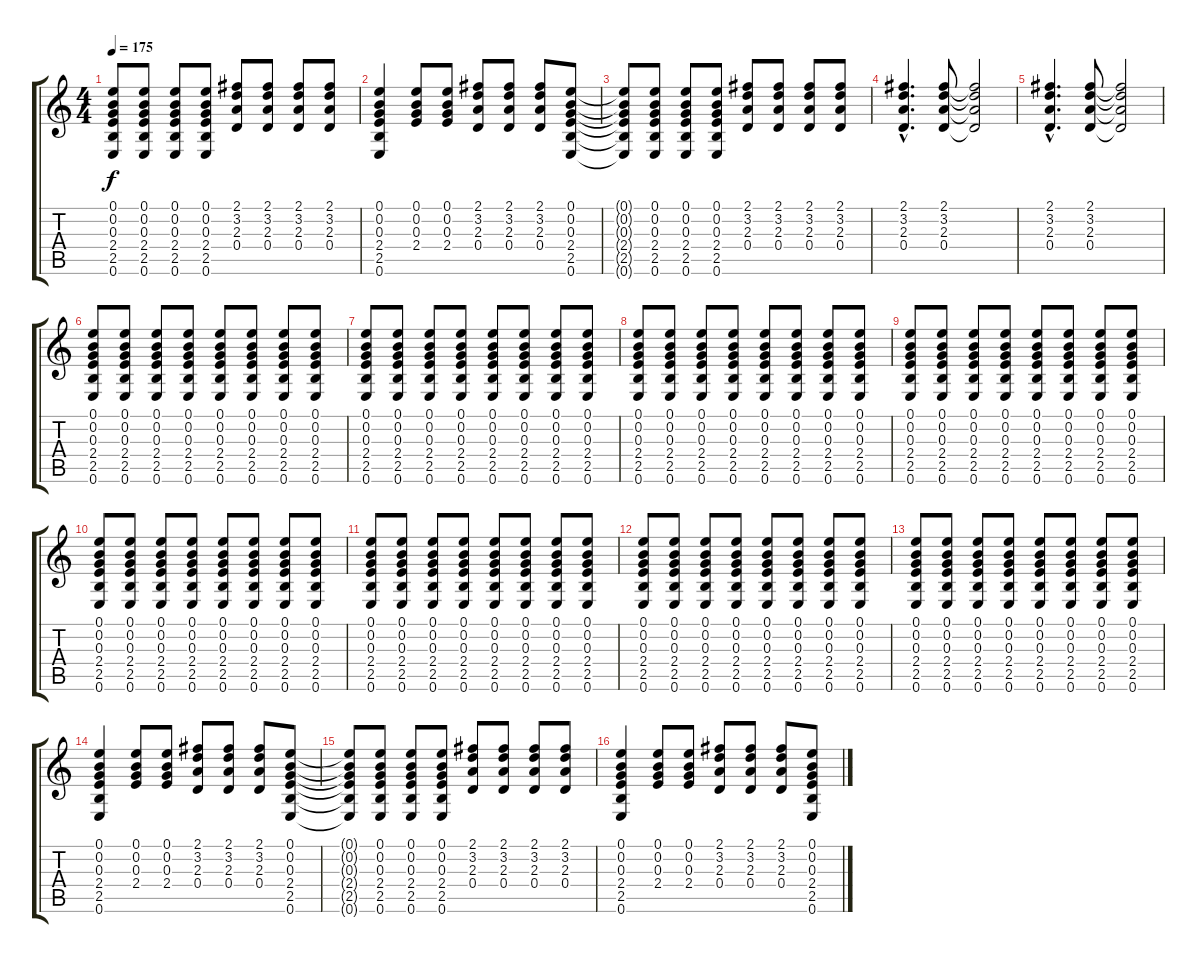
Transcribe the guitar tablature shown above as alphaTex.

\track "" {instrument electricguitarmuted}
\staff {score tabs}
\tuning (E4 B3 G3 D3 A2 E2) {hide}
\ts (4 4)
\tempo 175
\clef g2
\ks c
(0.1{t} 0.2{t} 0.3{t} 2.4{t} 2.5{t} 0.6{t}).8{dy f} (0.1 0.2 0.3 2.4 2.5 0.6).8 (0.1 0.2 0.3 2.4 2.5 0.6).8 (0.1 0.2 0.3 2.4 2.5 0.6).8 (2.1 3.2 2.3 0.4).8 (2.1 3.2 2.3 0.4).8 (2.1 3.2 2.3 0.4).8 (2.1 3.2 2.3 0.4).8 |
(0.1 0.2 0.3 2.4 2.5 0.6).4 (0.1 0.2 0.3 2.4).8 (0.1 0.2 0.3 2.4).8 (2.1 3.2 2.3 0.4).8 (2.1 3.2 2.3 0.4).8 (2.1 3.2 2.3 0.4).8 (0.1 0.2 0.3 2.4 2.5 0.6).8 |
(0.1{t} 0.2{t} 0.3{t} 2.4{t} 2.5{t} 0.6{t}).8 (0.1 0.2 0.3 2.4 2.5 0.6).8 (0.1 0.2 0.3 2.4 2.5 0.6).8 (0.1 0.2 0.3 2.4 2.5 0.6).8 (2.1 3.2 2.3 0.4).8 (2.1 3.2 2.3 0.4).8 (2.1 3.2 2.3 0.4).8 (2.1 3.2 2.3 0.4).8 |
(2.1{hac} 3.2{hac} 2.3{hac} 0.4{hac}).4{d} (2.1 3.2 2.3 0.4).8 (2.1{t} 3.2{t} 2.3{t} 0.4{t}).2 |
(2.1{hac} 3.2{hac} 2.3{hac} 0.4{hac}).4{d} (2.1 3.2 2.3 0.4).8 (2.1{t} 3.2{t} 2.3{t} 0.4{t}).2 |
(0.1 0.2 0.3 2.4 2.5 0.6).8 (0.1 0.2 0.3 2.4 2.5 0.6).8 (0.1 0.2 0.3 2.4 2.5 0.6).8 (0.1 0.2 0.3 2.4 2.5 0.6).8 (0.1 0.2 0.3 2.4 2.5 0.6).8 (0.1 0.2 0.3 2.4 2.5 0.6).8 (0.1 0.2 0.3 2.4 2.5 0.6).8 (0.1 0.2 0.3 2.4 2.5 0.6).8 |
(0.1 0.2 0.3 2.4 2.5 0.6).8 (0.1 0.2 0.3 2.4 2.5 0.6).8 (0.1 0.2 0.3 2.4 2.5 0.6).8 (0.1 0.2 0.3 2.4 2.5 0.6).8 (0.1 0.2 0.3 2.4 2.5 0.6).8 (0.1 0.2 0.3 2.4 2.5 0.6).8 (0.1 0.2 0.3 2.4 2.5 0.6).8 (0.1 0.2 0.3 2.4 2.5 0.6).8 |
(0.1 0.2 0.3 2.4 2.5 0.6).8 (0.1 0.2 0.3 2.4 2.5 0.6).8 (0.1 0.2 0.3 2.4 2.5 0.6).8 (0.1 0.2 0.3 2.4 2.5 0.6).8 (0.1 0.2 0.3 2.4 2.5 0.6).8 (0.1 0.2 0.3 2.4 2.5 0.6).8 (0.1 0.2 0.3 2.4 2.5 0.6).8 (0.1 0.2 0.3 2.4 2.5 0.6).8 |
(0.1 0.2 0.3 2.4 2.5 0.6).8 (0.1 0.2 0.3 2.4 2.5 0.6).8 (0.1 0.2 0.3 2.4 2.5 0.6).8 (0.1 0.2 0.3 2.4 2.5 0.6).8 (0.1 0.2 0.3 2.4 2.5 0.6).8 (0.1 0.2 0.3 2.4 2.5 0.6).8 (0.1 0.2 0.3 2.4 2.5 0.6).8 (0.1 0.2 0.3 2.4 2.5 0.6).8 |
(0.1 0.2 0.3 2.4 2.5 0.6).8 (0.1 0.2 0.3 2.4 2.5 0.6).8 (0.1 0.2 0.3 2.4 2.5 0.6).8 (0.1 0.2 0.3 2.4 2.5 0.6).8 (0.1 0.2 0.3 2.4 2.5 0.6).8 (0.1 0.2 0.3 2.4 2.5 0.6).8 (0.1 0.2 0.3 2.4 2.5 0.6).8 (0.1 0.2 0.3 2.4 2.5 0.6).8 |
(0.1 0.2 0.3 2.4 2.5 0.6).8 (0.1 0.2 0.3 2.4 2.5 0.6).8 (0.1 0.2 0.3 2.4 2.5 0.6).8 (0.1 0.2 0.3 2.4 2.5 0.6).8 (0.1 0.2 0.3 2.4 2.5 0.6).8 (0.1 0.2 0.3 2.4 2.5 0.6).8 (0.1 0.2 0.3 2.4 2.5 0.6).8 (0.1 0.2 0.3 2.4 2.5 0.6).8 |
(0.1 0.2 0.3 2.4 2.5 0.6).8 (0.1 0.2 0.3 2.4 2.5 0.6).8 (0.1 0.2 0.3 2.4 2.5 0.6).8 (0.1 0.2 0.3 2.4 2.5 0.6).8 (0.1 0.2 0.3 2.4 2.5 0.6).8 (0.1 0.2 0.3 2.4 2.5 0.6).8 (0.1 0.2 0.3 2.4 2.5 0.6).8 (0.1 0.2 0.3 2.4 2.5 0.6).8 |
(0.1 0.2 0.3 2.4 2.5 0.6).8 (0.1 0.2 0.3 2.4 2.5 0.6).8 (0.1 0.2 0.3 2.4 2.5 0.6).8 (0.1 0.2 0.3 2.4 2.5 0.6).8 (0.1 0.2 0.3 2.4 2.5 0.6).8 (0.1 0.2 0.3 2.4 2.5 0.6).8 (0.1 0.2 0.3 2.4 2.5 0.6).8 (0.1 0.2 0.3 2.4 2.5 0.6).8 |
(0.1 0.2 0.3 2.4 2.5 0.6).4 (0.1 0.2 0.3 2.4).8 (0.1 0.2 0.3 2.4).8 (2.1 3.2 2.3 0.4).8 (2.1 3.2 2.3 0.4).8 (2.1 3.2 2.3 0.4).8 (0.1 0.2 0.3 2.4 2.5 0.6).8 |
(0.1{t} 0.2{t} 0.3{t} 2.4{t} 2.5{t} 0.6{t}).8 (0.1 0.2 0.3 2.4 2.5 0.6).8 (0.1 0.2 0.3 2.4 2.5 0.6).8 (0.1 0.2 0.3 2.4 2.5 0.6).8 (2.1 3.2 2.3 0.4).8 (2.1 3.2 2.3 0.4).8 (2.1 3.2 2.3 0.4).8 (2.1 3.2 2.3 0.4).8 |
(0.1 0.2 0.3 2.4 2.5 0.6).4 (0.1 0.2 0.3 2.4).8 (0.1 0.2 0.3 2.4).8 (2.1 3.2 2.3 0.4).8 (2.1 3.2 2.3 0.4).8 (2.1 3.2 2.3 0.4).8 (0.1 0.2 0.3 2.4 2.5 0.6).8
